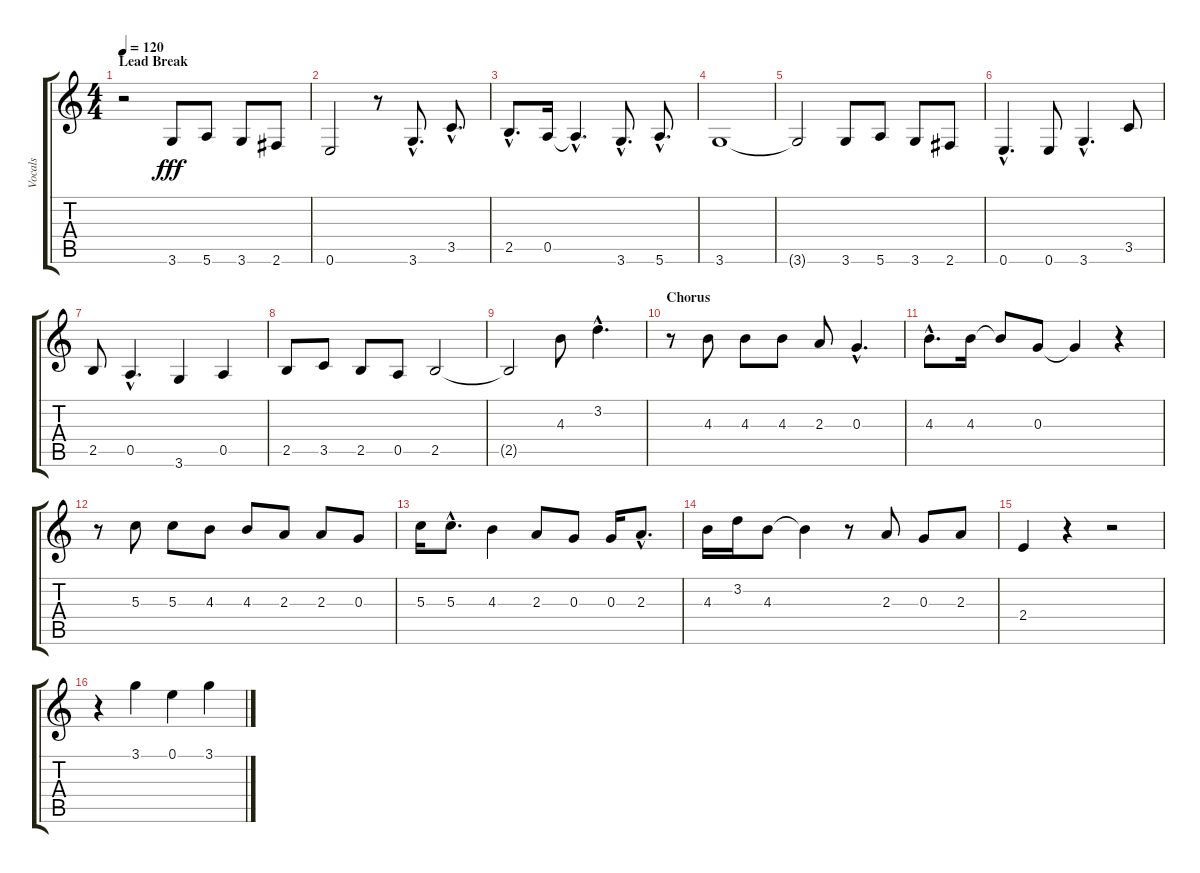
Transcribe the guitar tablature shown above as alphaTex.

\track ("Vocals" "Vocals") {instrument acousticguitarnylon}
\staff {score tabs}
\tuning (E4 B3 G3 D3 A2 E2) {hide}
\ts (4 4)
\section ("" "Lead Break")
\tempo 120
\clef g2
\ks c
r.2{dy fff volume 16 balance 5 instrument electricguitarclean} 3.6.8 5.6.8 3.6.8 2.6.8 |
0.6.2 r.8 3.6{hac}.8{d} 3.5{hac}.8{d} |
2.5{hac}.8{d} 0.5.16 0.5{hac t}.4{d} 3.6{hac}.8{d} 5.6{hac}.8{d} |
3.6.1 |
3.6{t}.2 3.6.8 5.6.8 3.6.8 2.6.8 |
0.6{hac}.4{d} 0.6.8 3.6{hac}.4{d} 3.5.8 |
2.5.8 0.5{hac}.4{d} 3.6.4 0.5.4 |
2.5.8 3.5.8 2.5.8 0.5.8 2.5.2 |
2.5{t}.2 4.3.8{txt " " volume 16 balance 3 instrument altosax} 3.2{hac}.4{d txt " "} |
\section ("" "Chorus")
r.8 4.3.8{txt " "} 4.3.8 4.3.8{txt " "} 2.3.8 0.3{hac}.4{d} |
4.3{hac}.8{d txt " "} 4.3.16{txt " "} 4.3{t}.8 0.3.8{txt " "} 0.3{t}.4 r.4 |
r.8 5.3.8{txt " "} 5.3.8{txt " "} 4.3.8{txt " "} 4.3.8{txt " "} 2.3.8 2.3.8 0.3.8 |
5.3.16{txt " "} 5.3{hac}.8{d} 4.3.4{txt " "} 2.3.8{txt " "} 0.3.8 0.3.16{txt " "} 2.3{hac}.8{d} |
4.3.16{txt " "} 3.2.16 4.3.8 4.3{t}.4 r.8 2.3.8{txt " "} 0.3.8{txt " "} 2.3.8{txt " "} |
2.4.4{txt " "} r.4 r.2 |
r.4 3.1.4{txt " "} 0.1.4{txt " "} 3.1.4{txt " "}
